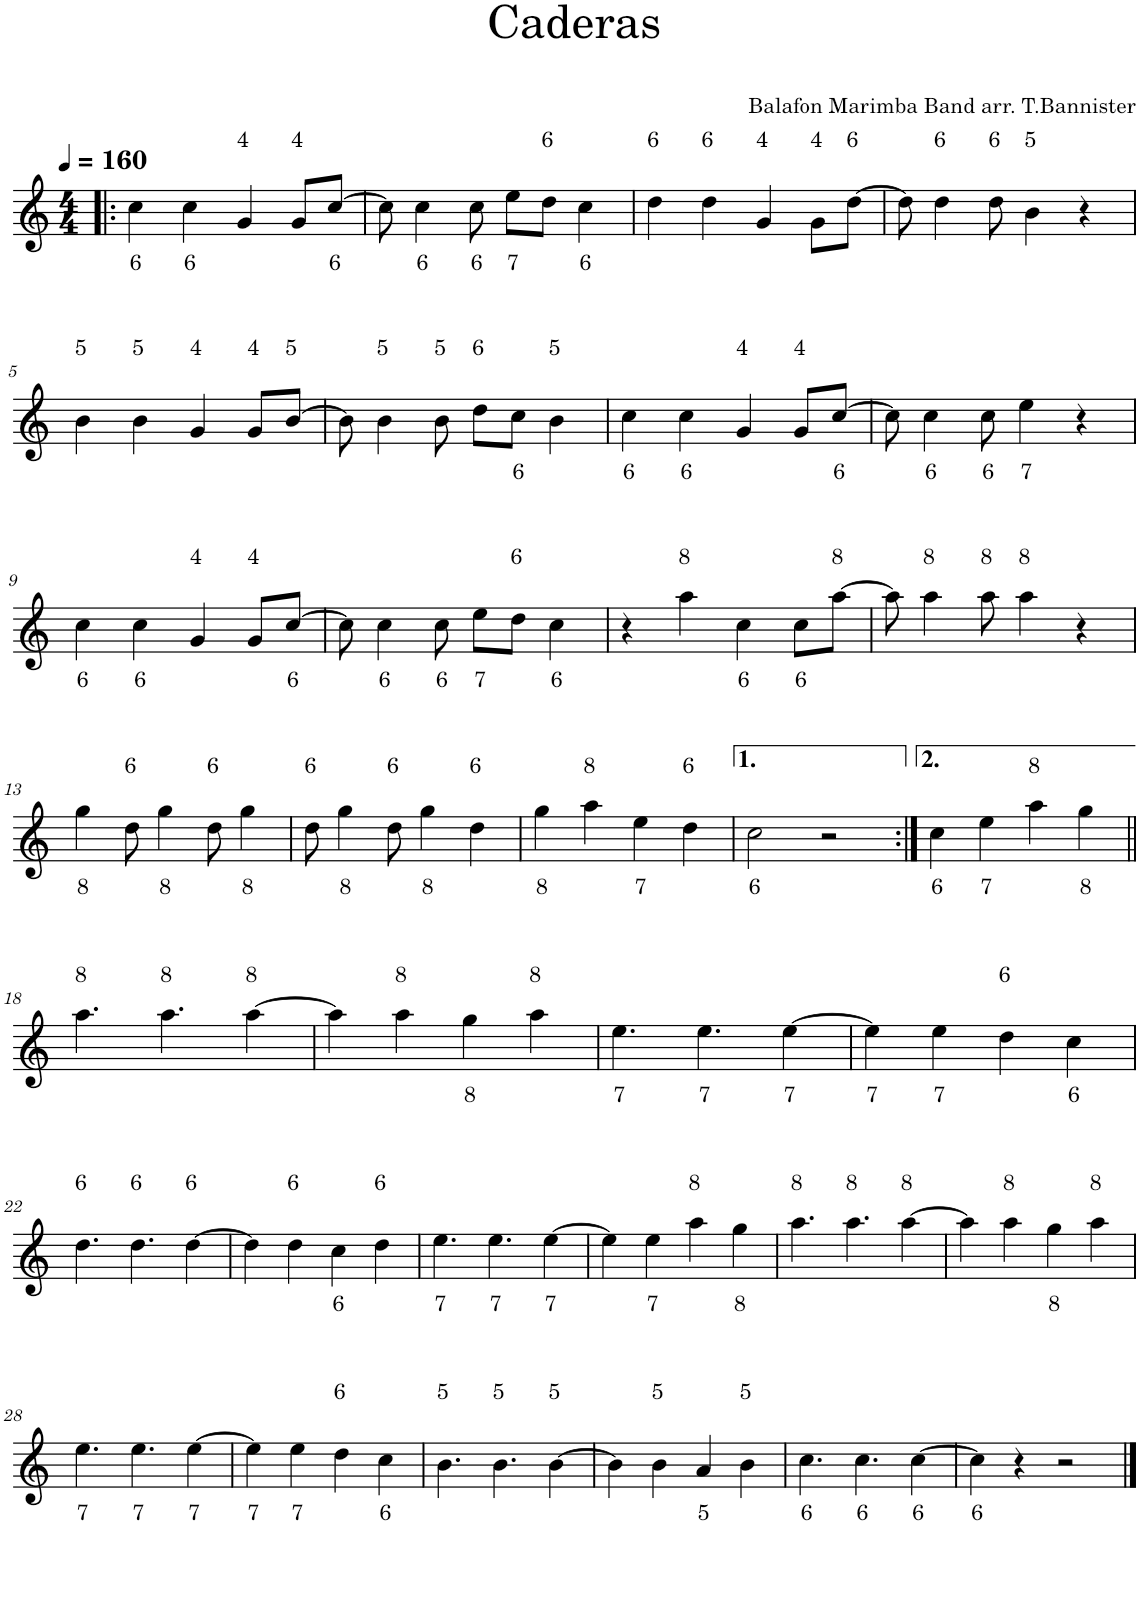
**kern	**text
*part1	*part1
*staff1	*staff1
*I"Ira	*
*I'Ir	*
*clefG2	*
*k[]	*
*M4/4	*
*MM160	*
=1!|:	=1!|:
!	!LO:LY:b
4cc\	6
!	!LO:LY:b
4cc\	6
!LO:TX:a:t=4	!
4g/	.
!LO:TX:a:t=4	!
8g/L	.
!	!LO:LY:b
[8cc/J	6
=2	=2
8cc\]	.
!	!LO:LY:b
4cc\	6
!	!LO:LY:b
8cc\	6
!	!LO:LY:b
8ee\L	7
!LO:TX:a:t=6	!
8dd\J	.
!	!LO:LY:b
4cc\	6
=3	=3
!LO:TX:a:t=6	!
4dd\	.
!LO:TX:a:t=6	!
4dd\	.
!LO:TX:a:t=4	!
4g/	.
!LO:TX:a:t=4	!
8g\L	.
!LO:TX:a:t=6	!
[8dd\J	.
=4	=4
8dd\]	.
!LO:TX:a:t=6	!
4dd\	.
!LO:TX:a:t=6	!
8dd\	.
!LO:TX:a:t=5	!
4b\	.
4r	.
!!LO:LB:g=z
=5	=5
!LO:TX:a:t=5	!
4b\	.
!LO:TX:a:t=5	!
4b\	.
!LO:TX:a:t=4	!
4g/	.
!LO:TX:a:t=4	!
8g/L	.
!LO:TX:a:t=5	!
[8b/J	.
=6	=6
8b\]	.
!LO:TX:a:t=5	!
4b\	.
!LO:TX:a:t=5	!
8b\	.
!LO:TX:a:t=6	!
8dd\L	.
!	!LO:LY:b
8cc\J	6
!LO:TX:a:t=5	!
4b\	.
=7	=7
!	!LO:LY:b
4cc\	6
!	!LO:LY:b
4cc\	6
!LO:TX:a:t=4	!
4g/	.
!LO:TX:a:t=4	!
8g/L	.
!	!LO:LY:b
[8cc/J	6
=8	=8
8cc\]	.
!	!LO:LY:b
4cc\	6
!	!LO:LY:b
8cc\	6
!	!LO:LY:b
4ee\	7
4r	.
!!LO:LB:g=z
=9	=9
!	!LO:LY:b
4cc\	6
!	!LO:LY:b
4cc\	6
!LO:TX:a:t=4	!
4g/	.
!LO:TX:a:t=4	!
8g/L	.
!	!LO:LY:b
[8cc/J	6
=10	=10
8cc\]	.
!	!LO:LY:b
4cc\	6
!	!LO:LY:b
8cc\	6
!	!LO:LY:b
8ee\L	7
!LO:TX:a:t=6	!
8dd\J	.
!	!LO:LY:b
4cc\	6
=11	=11
4r	.
!LO:TX:a:t=8	!
4aa\	.
!	!LO:LY:b
4cc\	6
!	!LO:LY:b
8cc\L	6
!LO:TX:a:t=8	!
[8aa\J	.
=12	=12
8aa\]	.
!LO:TX:a:t=8	!
4aa\	.
!LO:TX:a:t=8	!
8aa\	.
!LO:TX:a:t=8	!
4aa\	.
4r	.
!!LO:LB:g=z
=13	=13
!	!LO:LY:b
4gg\	8
!LO:TX:a:t=6	!
8dd\	.
!	!LO:LY:b
4gg\	8
!LO:TX:a:t=6	!
8dd\	.
!	!LO:LY:b
4gg\	8
=14	=14
!LO:TX:a:t=6	!
8dd\	.
!	!LO:LY:b
4gg\	8
!LO:TX:a:t=6	!
8dd\	.
!	!LO:LY:b
4gg\	8
!LO:TX:a:t=6	!
4dd\	.
=15	=15
!	!LO:LY:b
4gg\	8
!LO:TX:a:t=8	!
4aa\	.
!	!LO:LY:b
4ee\	7
!LO:TX:a:t=6	!
4dd\	.
=16	=16
!	!LO:LY:b
2cc\	6
2r	.
=17:|!	=17:|!
!	!LO:LY:b
4cc\	6
!	!LO:LY:b
4ee\	7
!LO:TX:a:t=8	!
4aa\	.
!	!LO:LY:b
4gg\	8
!!LO:LB:g=z
=18||	=18||
!LO:TX:a:t=8	!
4.aa\	.
!LO:TX:a:t=8	!
4.aa\	.
!LO:TX:a:t=8	!
[4aa\	.
=19	=19
4aa\]	.
!LO:TX:a:t=8	!
4aa\	.
!	!LO:LY:b
4gg\	8
!LO:TX:a:t=8	!
4aa\	.
=20	=20
!	!LO:LY:b
4.ee\	7
!	!LO:LY:b
4.ee\	7
!	!LO:LY:b
[4ee\	7
=21	=21
!	!LO:LY:b
4ee\]	7
!	!LO:LY:b
4ee\	7
!LO:TX:a:t=6	!
4dd\	.
!	!LO:LY:b
4cc\	6
!!LO:LB:g=z
=22	=22
!LO:TX:a:t=6	!
4.dd\	.
!LO:TX:a:t=6	!
4.dd\	.
!LO:TX:a:t=6	!
[4dd\	.
=23	=23
4dd\]	.
!LO:TX:a:t=6	!
4dd\	.
!	!LO:LY:b
4cc\	6
!LO:TX:a:t=6	!
4dd\	.
=24	=24
!	!LO:LY:b
4.ee\	7
!	!LO:LY:b
4.ee\	7
!	!LO:LY:b
[4ee\	7
=25	=25
4ee\]	.
!	!LO:LY:b
4ee\	7
!LO:TX:a:t=8	!
4aa\	.
!	!LO:LY:b
4gg\	8
=26	=26
!LO:TX:a:t=8	!
4.aa\	.
!LO:TX:a:t=8	!
4.aa\	.
!LO:TX:a:t=8	!
[4aa\	.
=27	=27
4aa\]	.
!LO:TX:a:t=8	!
4aa\	.
!	!LO:LY:b
4gg\	8
!LO:TX:a:t=8	!
4aa\	.
!!LO:LB:g=z
=28	=28
!	!LO:LY:b
4.ee\	7
!	!LO:LY:b
4.ee\	7
!	!LO:LY:b
[4ee\	7
=29	=29
!	!LO:LY:b
4ee\]	7
!	!LO:LY:b
4ee\	7
!LO:TX:a:t=6	!
4dd\	.
!	!LO:LY:b
4cc\	6
=30	=30
!LO:TX:a:t=5	!
4.b\	.
!LO:TX:a:t=5	!
4.b\	.
!LO:TX:a:t=5	!
[4b\	.
=31	=31
4b\]	.
!LO:TX:a:t=5	!
4b\	.
!	!LO:LY:b
4a/	5
!LO:TX:a:t=5	!
4b\	.
=32	=32
!	!LO:LY:b
4.cc\	6
!	!LO:LY:b
4.cc\	6
!	!LO:LY:b
[4cc\	6
=33	=33
!	!LO:LY:b
4cc\]	6
4r	.
2r	.
==	==
*-	*-
